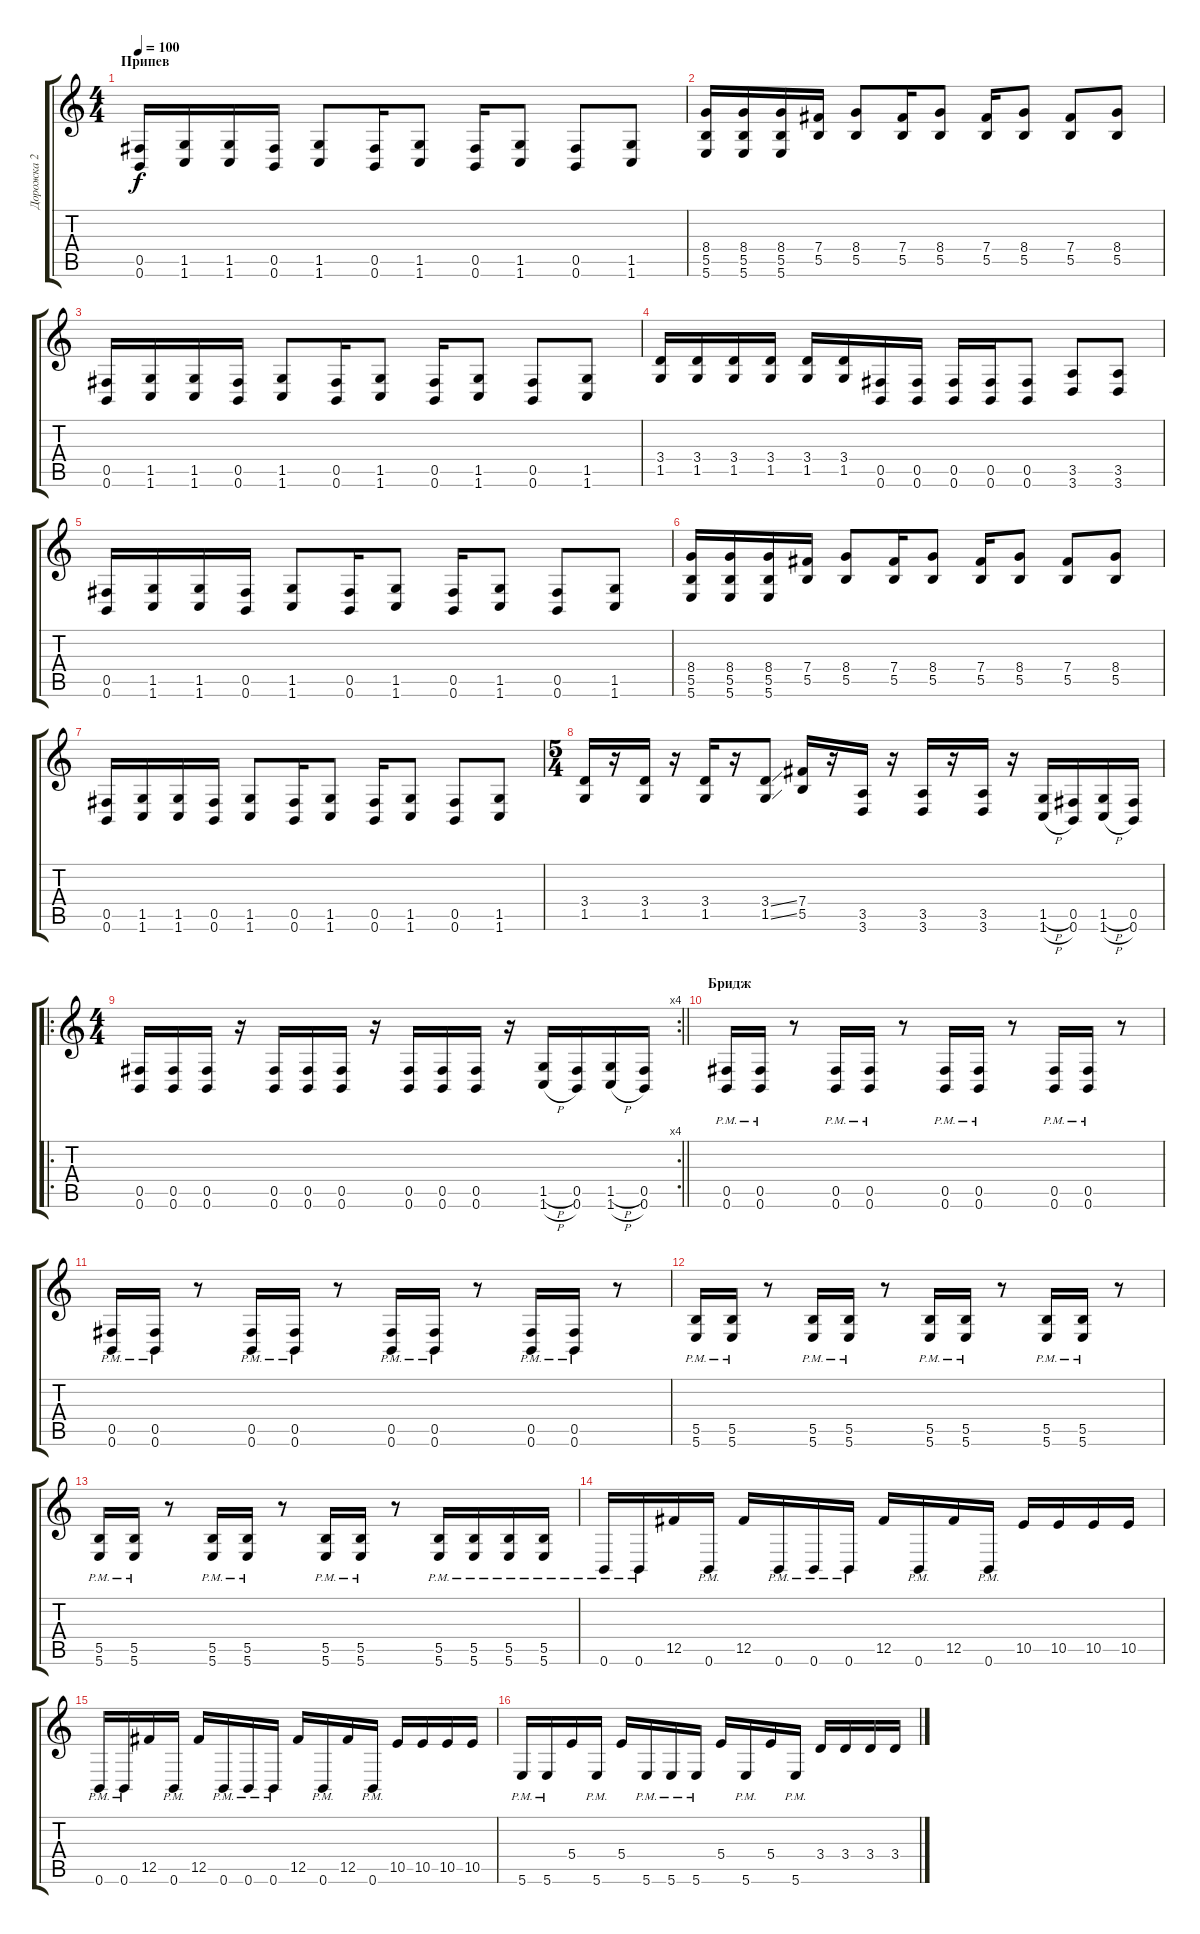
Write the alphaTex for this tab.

\track ("Дорожка 2" "Дорожка 2") {instrument distortionguitar}
\staff {score tabs}
\tuning (Db4 Ab3 E3 B2 Gb2 B1) {hide}
\ts (4 4)
\section ("" "Припев")
\tempo 100
\clef g2
\ks c
(0.5 0.6).16{dy f} (1.5 1.6).16 (1.5 1.6).16 (0.5 0.6).16 (1.5 1.6).8 (0.5 0.6).16 (1.5 1.6).8 (0.5 0.6).16 (1.5 1.6).8 (0.5 0.6).8 (1.5 1.6).8 |
(8.4 5.5 5.6).16 (8.4 5.5 5.6).16 (8.4 5.5 5.6).16 (7.4 5.5).16 (8.4 5.5).8 (7.4 5.5).16 (8.4 5.5).8 (7.4 5.5).16 (8.4 5.5).8 (7.4 5.5).8 (8.4 5.5).8 |
(0.5 0.6).16 (1.5 1.6).16 (1.5 1.6).16 (0.5 0.6).16 (1.5 1.6).8 (0.5 0.6).16 (1.5 1.6).8 (0.5 0.6).16 (1.5 1.6).8 (0.5 0.6).8 (1.5 1.6).8 |
(3.4 1.5).16 (3.4 1.5).16 (3.4 1.5).16 (3.4 1.5).16 (3.4 1.5).16 (3.4 1.5).16 (0.5 0.6).16 (0.5 0.6).16 (0.5 0.6).16 (0.5 0.6).16 (0.5 0.6).8 (3.5 3.6).8 (3.5 3.6).8 |
(0.5 0.6).16 (1.5 1.6).16 (1.5 1.6).16 (0.5 0.6).16 (1.5 1.6).8 (0.5 0.6).16 (1.5 1.6).8 (0.5 0.6).16 (1.5 1.6).8 (0.5 0.6).8 (1.5 1.6).8 |
(8.4 5.5 5.6).16 (8.4 5.5 5.6).16 (8.4 5.5 5.6).16 (7.4 5.5).16 (8.4 5.5).8 (7.4 5.5).16 (8.4 5.5).8 (7.4 5.5).16 (8.4 5.5).8 (7.4 5.5).8 (8.4 5.5).8 |
(0.5 0.6).16 (1.5 1.6).16 (1.5 1.6).16 (0.5 0.6).16 (1.5 1.6).8 (0.5 0.6).16 (1.5 1.6).8 (0.5 0.6).16 (1.5 1.6).8 (0.5 0.6).8 (1.5 1.6).8 |
\ts (5 4)
(3.4 1.5).16 r.16 (3.4 1.5).16 r.16 (3.4 1.5).16 r.16 (3.4{ss} 1.5{ss}).8 (7.4 5.5).16 r.16 (3.5 3.6).16 r.16 (3.5 3.6).16 r.16 (3.5 3.6).16 r.16 (1.5{h} 1.6{h}).16 (0.5 0.6).16 (1.5{h} 1.6{h}).16 (0.5 0.6).16 |
\ro
\rc 4
\ts (4 4)
\barLineRight lightlight
(0.5 0.6).16 (0.5 0.6).16 (0.5 0.6).16 r.16 (0.5 0.6).16 (0.5 0.6).16 (0.5 0.6).16 r.16 (0.5 0.6).16 (0.5 0.6).16 (0.5 0.6).16 r.16 (1.5{h} 1.6{h}).16 (0.5 0.6).16 (1.5{h} 1.6{h}).16 (0.5 0.6).16 |
\section ("" "Бридж")
(0.5{pm} 0.6{pm}).16 (0.5{pm} 0.6{pm}).16 r.8 (0.5{pm} 0.6{pm}).16 (0.5{pm} 0.6{pm}).16 r.8 (0.5{pm} 0.6{pm}).16 (0.5{pm} 0.6{pm}).16 r.8 (0.5{pm} 0.6{pm}).16 (0.5{pm} 0.6{pm}).16 r.8 |
(0.5{pm} 0.6{pm}).16 (0.5{pm} 0.6{pm}).16 r.8 (0.5{pm} 0.6{pm}).16 (0.5{pm} 0.6{pm}).16 r.8 (0.5{pm} 0.6{pm}).16 (0.5{pm} 0.6{pm}).16 r.8 (0.5{pm} 0.6{pm}).16 (0.5{pm} 0.6{pm}).16 r.8 |
(5.5{pm} 5.6{pm}).16 (5.5{pm} 5.6{pm}).16 r.8 (5.5{pm} 5.6{pm}).16 (5.5{pm} 5.6{pm}).16 r.8 (5.5{pm} 5.6{pm}).16 (5.5{pm} 5.6{pm}).16 r.8 (5.5{pm} 5.6{pm}).16 (5.5{pm} 5.6{pm}).16 r.8 |
(5.5{pm} 5.6{pm}).16 (5.5{pm} 5.6{pm}).16 r.8 (5.5{pm} 5.6{pm}).16 (5.5{pm} 5.6{pm}).16 r.8 (5.5{pm} 5.6{pm}).16 (5.5{pm} 5.6{pm}).16 r.8 (5.5{pm} 5.6{pm}).16 (5.5{pm} 5.6{pm}).16 (5.5{pm} 5.6{pm}).16 (5.5{pm} 5.6{pm}).16 |
0.6{pm}.16 0.6{pm}.16 12.5.16 0.6{pm}.16 12.5.16 0.6{pm}.16 0.6{pm}.16 0.6{pm}.16 12.5.16 0.6{pm}.16 12.5.16 0.6{pm}.16 10.5.16 10.5.16 10.5.16 10.5.16 |
0.6{pm}.16 0.6{pm}.16 12.5.16 0.6{pm}.16 12.5.16 0.6{pm}.16 0.6{pm}.16 0.6{pm}.16 12.5.16 0.6{pm}.16 12.5.16 0.6{pm}.16 10.5.16 10.5.16 10.5.16 10.5.16 |
5.6{pm}.16 5.6{pm}.16 5.4.16 5.6{pm}.16 5.4.16 5.6{pm}.16 5.6{pm}.16 5.6{pm}.16 5.4.16 5.6{pm}.16 5.4.16 5.6{pm}.16 3.4.16 3.4.16 3.4.16 3.4.16
